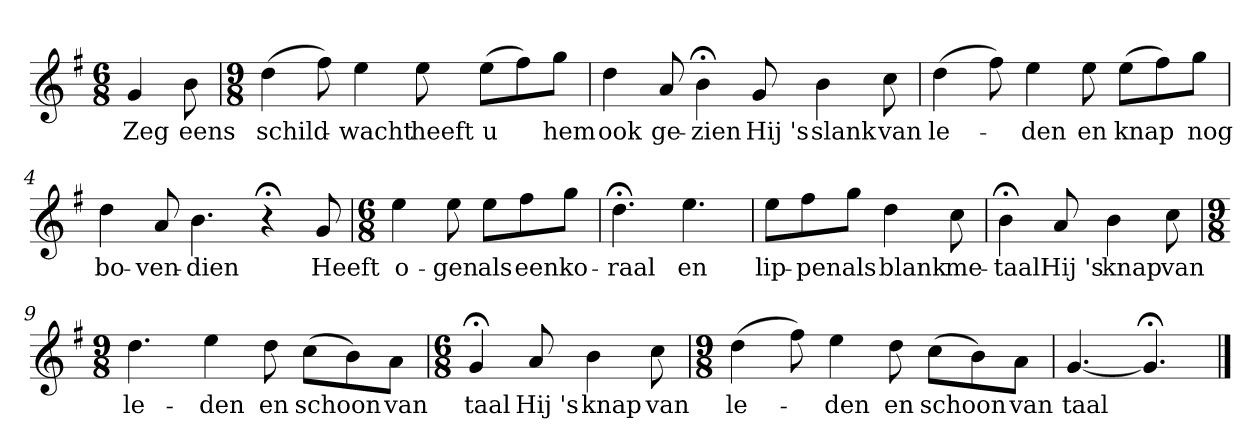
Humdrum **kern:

**kern	**text
*part1	*part1
*staff1	*staff1
*k[f#]	*
*G:	*
*M6/8	*
*MM120	*
=	=
4g	Zeg
8b	eens
=1	=1
*M9/8	*
(4dd	schild-
8ff#)	.
4ee	-wacht
8ee	heeft
(8eeL	u
8ff#)	.
8ggJ	hem
=2	=2
4dd	ook
8a	ge-
4b;<	-zien
8g	Hij 's
4b	slank
8cc	van
=3	=3
(4dd	le-
8ff#)	.
4ee	-den
8ee	en
(8eeL	knap
8ff#)	.
8ggJ	nog
=4	=4
4dd	bo-
8a	-ven-
4.b	-dien
4r;<	.
8g	Heeft
=5	=5
*M6/8	*
4ee	o-
8ee	-gen
8eeL	als
8ff#	een
8ggJ	ko-
=6	=6
4.dd;<	-raal
4.ee	en
=7	=7
8eeL	lip-
8ff#	-pen
8ggJ	als
4dd	blank
8cc	me-
=8	=8
4b;<	-taal
8a	Hij 's
4b	knap
8cc	van
=9	=9
*M9/8	*
4.dd	le-
4ee	-den
8dd	en
(8ccL	schoon
8b)	.
8aJ	van
=10	=10
*M6/8	*
4g;<	taal
8a	Hij 's
4b	knap
8cc	van
=11	=11
*M9/8	*
(4dd	le-
8ff#)	.
4ee	-den
8dd	en
(8ccL	schoon
8b)	.
8aJ	van
=12	=12
[4.g	taal
4.g;<]	.
==	==
*-	*-
